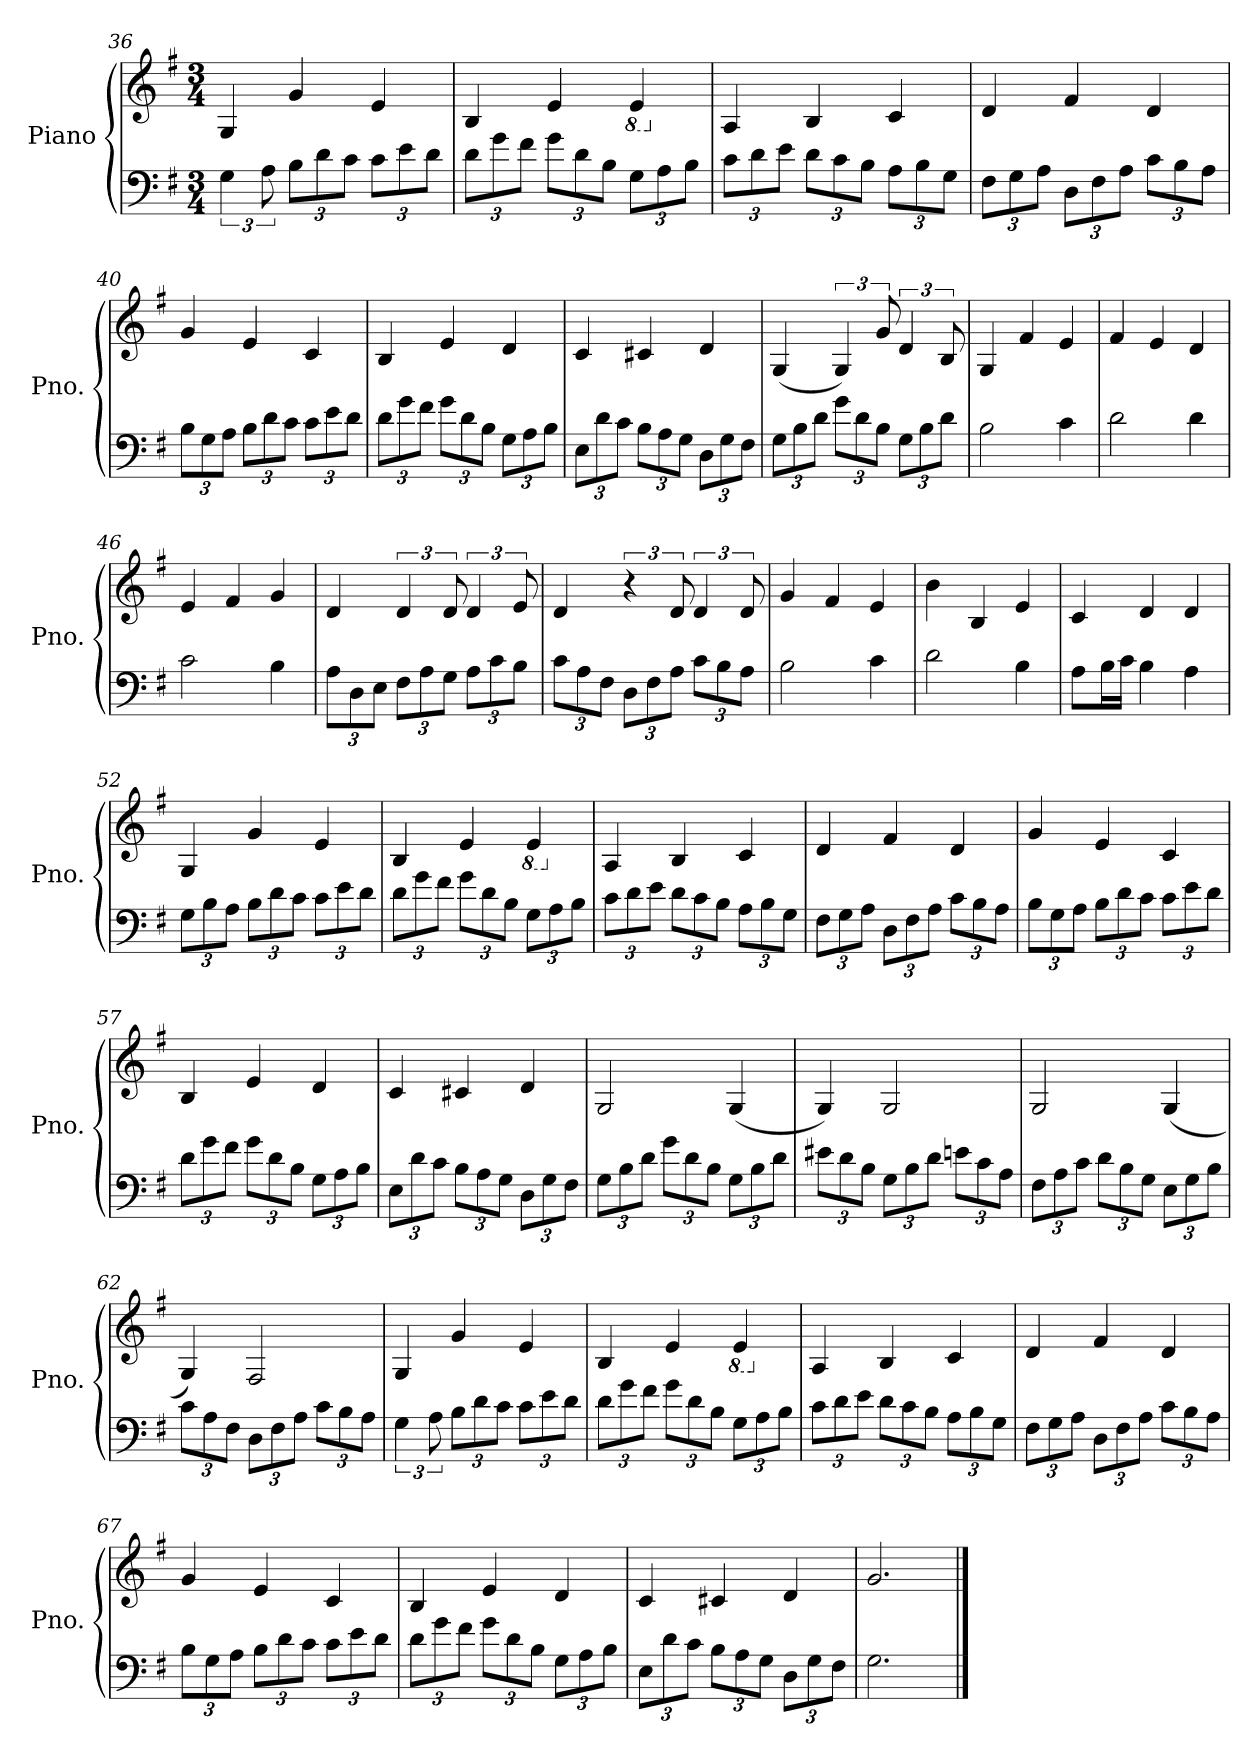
**kern	**kern
*part1	*part1
*staff2	*staff1
*I"Piano	*
*I'Pno.	*
*clefF4	*clefG2
*k[f#]	*k[f#]
*M3/4	*M3/4
=36	=36
6G\	4G/
12A\	.
*Xbrackettup	*
12B\L	4g/
12d\	.
12c\J	.
12c\L	4e/
12e\	.
12d\J	.
!!LO:LB:g=z
=37	=37
12d\L	4B/
12g\	.
12f#\J	.
12g\L	4e/
12d\	.
12B\J	.
*	*8ba
12G\L	4E/
12A\	.
12B\J	.
=38	=38
*	*X8ba
12c\L	4A/
12d\	.
12e\J	.
12d\L	4B/
12c\	.
12B\J	.
12A\L	4c/
12B\	.
12G\J	.
=39	=39
12F#\L	4d/
12G\	.
12A\J	.
12D\L	4f#/
12F#\	.
12A\J	.
12c\L	4d/
12B\	.
12A\J	.
=40	=40
12B\L	4g/
12G\	.
12A\J	.
12B\L	4e/
12d\	.
12c\J	.
12c\L	4c/
12e\	.
12d\J	.
!!LO:LB:g=z
=41	=41
12d\L	4B/
12g\	.
12f#\J	.
12g\L	4e/
12d\	.
12B\J	.
12G\L	4d/
12A\	.
12B\J	.
=42	=42
12E\L	4c/
12d\	.
12c\J	.
12B\L	4c#X/
12A\	.
12G\J	.
12D\L	4d/
12G\	.
12F#\J	.
=43	=43
12G\L	(<4G/
12B\	.
12d\J	.
12g\L	6G/)
12d\	.
12B\J	12g/
12G\L	6d/
12B\	.
12d\J	12B/
=44	=44
2B\	4G/
.	4f#/
4c\	4e/
!!LO:PB:g=z
=45	=45
2d\	4f#/
.	4e/
4d\	4d/
=46	=46
2c\	4e/
.	4f#/
4B\	4g/
=47	=47
12A\L	4d/
12D\	.
12E\J	.
12F#\L	6d/
12A\	.
12G\J	12d/
12A\L	6d/
12c\	.
12B\J	12e/
=48	=48
12c\L	4d/
12A\	.
12F#\J	.
12D\L	6r
12F#\	.
12A\J	12d/
12c\L	6d/
12B\	.
12A\J	12d/
!!LO:LB:g=z
=49	=49
2B\	4g/
.	4f#/
4c\	4e/
=50	=50
2d\	4b\
.	4B/
4B\	4e/
=51	=51
8A\L	4c/
16B\L	.
16c\JJ	.
4B\	4d/
4A\	4d/
=52	=52
12G\L	4G/
12B\	.
12A\J	.
12B\L	4g/
12d\	.
12c\J	.
12c\L	4e/
12e\	.
12d\J	.
!!LO:LB:g=z
=53	=53
12d\L	4B/
12g\	.
12f#\J	.
12g\L	4e/
12d\	.
12B\J	.
*	*8ba
12G\L	4E/
12A\	.
12B\J	.
=54	=54
*	*X8ba
12c\L	4A/
12d\	.
12e\J	.
12d\L	4B/
12c\	.
12B\J	.
12A\L	4c/
12B\	.
12G\J	.
=55	=55
12F#\L	4d/
12G\	.
12A\J	.
12D\L	4f#/
12F#\	.
12A\J	.
12c\L	4d/
12B\	.
12A\J	.
=56	=56
12B\L	4g/
12G\	.
12A\J	.
12B\L	4e/
12d\	.
12c\J	.
12c\L	4c/
12e\	.
12d\J	.
=57	=57
12d\L	4B/
12g\	.
12f#\J	.
12g\L	4e/
12d\	.
12B\J	.
12G\L	4d/
12A\	.
12B\J	.
!!LO:LB:g=z
=58	=58
12E\L	4c/
12d\	.
12c\J	.
12B\L	4c#X/
12A\	.
12G\J	.
12D\L	4d/
12G\	.
12F#\J	.
=59	=59
12G\L	2G/
12B\	.
12d\J	.
12g\L	.
12d\	.
12B\J	.
12G\L	(<4G/
12B\	.
12d\J	.
=60	=60
12e#X\L	4G/)
12d\	.
12B\J	.
12G\L	2G/
12B\	.
12d\J	.
12en\L	.
12c\	.
12A\J	.
!!LO:LB:g=z
=61	=61
12F#\L	2G/
12A\	.
12c\J	.
12d\L	.
12B\	.
12G\J	.
12E\L	(<4G/
12G\	.
12B\J	.
=62	=62
12c\L	4G/)
12A\	.
12F#\J	.
12D\L	2F#/
12F#\	.
12A\J	.
12c\L	.
12B\	.
12A\J	.
=63	=63
*brackettup	*
6G\	4G/
12A\	.
*Xbrackettup	*
12B\L	4g/
12d\	.
12c\J	.
12c\L	4e/
12e\	.
12d\J	.
=64	=64
12d\L	4B/
12g\	.
12f#\J	.
12g\L	4e/
12d\	.
12B\J	.
*	*8ba
12G\L	4E/
12A\	.
12B\J	.
!!LO:LB:g=z
=65	=65
*	*X8ba
12c\L	4A/
12d\	.
12e\J	.
12d\L	4B/
12c\	.
12B\J	.
12A\L	4c/
12B\	.
12G\J	.
=66	=66
12F#\L	4d/
12G\	.
12A\J	.
12D\L	4f#/
12F#\	.
12A\J	.
12c\L	4d/
12B\	.
12A\J	.
=67	=67
12B\L	4g/
12G\	.
12A\J	.
12B\L	4e/
12d\	.
12c\J	.
12c\L	4c/
12e\	.
12d\J	.
=68	=68
12d\L	4B/
12g\	.
12f#\J	.
12g\L	4e/
12d\	.
12B\J	.
12G\L	4d/
12A\	.
12B\J	.
!!LO:PB:g=z
=69	=69
12E\L	4c/
12d\	.
12c\J	.
12B\L	4c#X/
12A\	.
12G\J	.
12D\L	4d/
12G\	.
12F#\J	.
=70	=70
2.G\	2.g/
==	==
*-	*-
